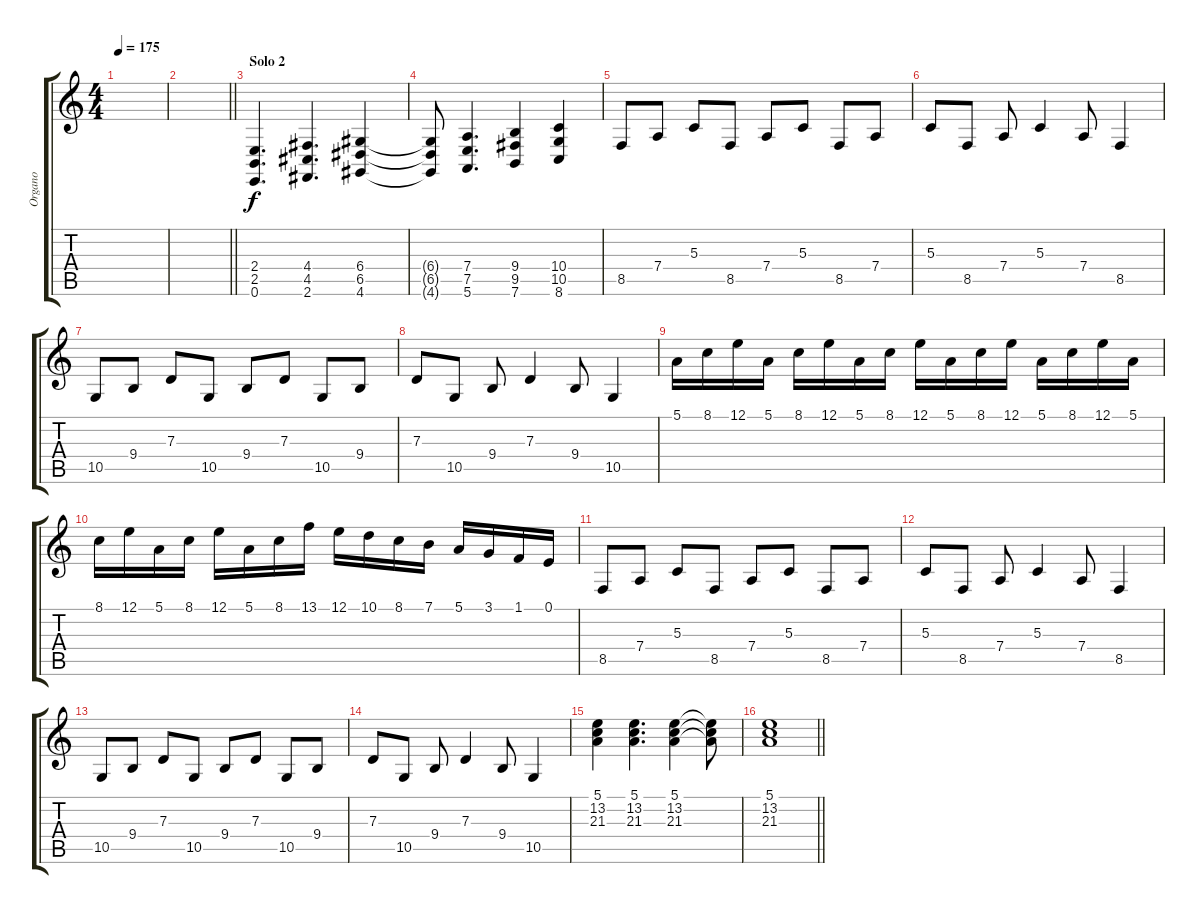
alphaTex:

\track ("Organo" "Organo") {instrument harmonica}
\staff {score tabs}
\tuning (E4 B3 G3 D3 A2 E2) {hide}
\ts (4 4)
\tempo 175
\clef g2
\ks c
|
\barLineRight lightlight
|
\section ("" "Solo 2")
(2.4 2.5 0.6).4{d} (4.4 4.5 2.6).4{d} (6.4 6.5 4.6).4 |
(6.4{t} 6.5{t} 4.6{t}).8 (7.4 7.5 5.6).4{d} (9.4 9.5 7.6).4 (10.4 10.5 8.6).4 |
8.5.8 7.4.8 5.3.8 8.5.8 7.4.8 5.3.8 8.5.8 7.4.8 |
5.3.8 8.5.8 7.4.8 5.3.4 7.4.8 8.5.4 |
10.5.8 9.4.8 7.3.8 10.5.8 9.4.8 7.3.8 10.5.8 9.4.8 |
7.3.8 10.5.8 9.4.8 7.3.4 9.4.8 10.5.4 |
5.1.16 8.1.16 12.1.16 5.1.16 8.1.16 12.1.16 5.1.16 8.1.16 12.1.16 5.1.16 8.1.16 12.1.16 5.1.16 8.1.16 12.1.16 5.1.16 |
8.1.16 12.1.16 5.1.16 8.1.16 12.1.16 5.1.16 8.1.16 13.1.16 12.1.16 10.1.16 8.1.16 7.1.16 5.1.16 3.1.16 1.1.16 0.1.16 |
8.5.8 7.4.8 5.3.8 8.5.8 7.4.8 5.3.8 8.5.8 7.4.8 |
5.3.8 8.5.8 7.4.8 5.3.4 7.4.8 8.5.4 |
10.5.8 9.4.8 7.3.8 10.5.8 9.4.8 7.3.8 10.5.8 9.4.8 |
7.3.8 10.5.8 9.4.8 7.3.4 9.4.8 10.5.4 |
(5.1 13.2 21.3).4 (5.1 13.2 21.3).4{d} (5.1 13.2 21.3).4 (5.1{t} 13.2{t} 21.3{t}).8 |
\barLineRight lightlight
(5.1 13.2 21.3).1
